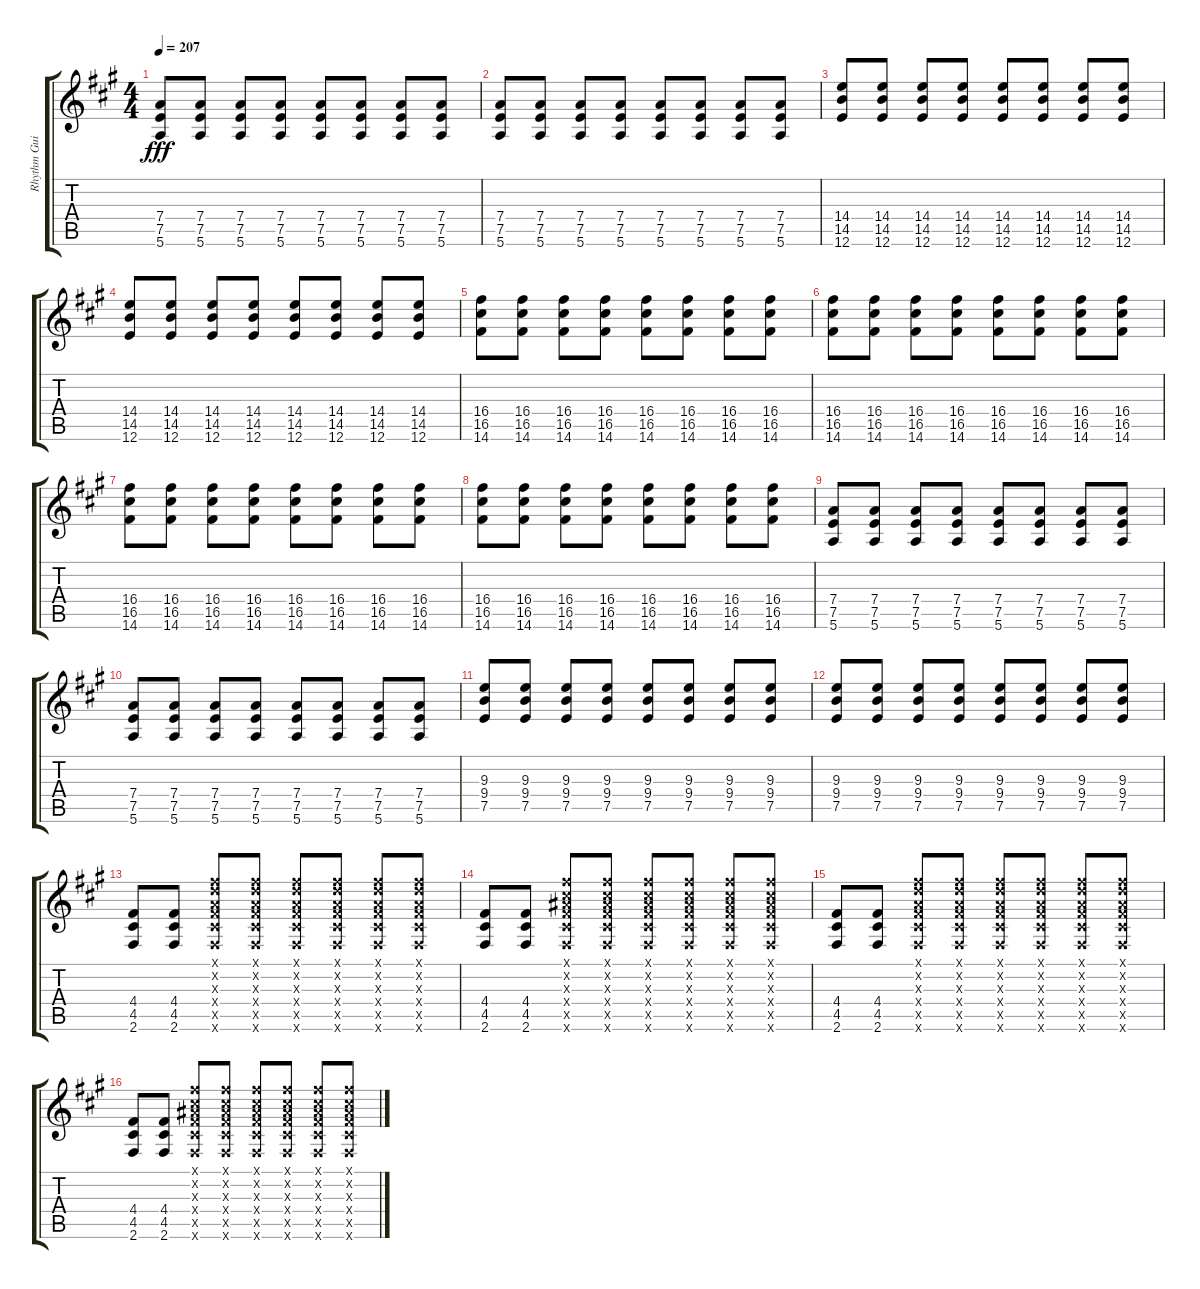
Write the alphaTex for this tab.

\track ("Rhythm Guitar" "Rhythm Gui") {instrument overdrivenguitar}
\staff {score tabs}
\tuning (E4 B3 G3 D3 A2 E2) {hide}
\ts (4 4)
\tempo 207
\clef g2
\ks a
(7.4 7.5 5.6).8{dy fff} (7.4 7.5 5.6).8 (7.4 7.5 5.6).8 (7.4 7.5 5.6).8 (7.4 7.5 5.6).8 (7.4 7.5 5.6).8 (7.4 7.5 5.6).8 (7.4 7.5 5.6).8 |
(7.4 7.5 5.6).8 (7.4 7.5 5.6).8 (7.4 7.5 5.6).8 (7.4 7.5 5.6).8 (7.4 7.5 5.6).8 (7.4 7.5 5.6).8 (7.4 7.5 5.6).8 (7.4 7.5 5.6).8 |
(14.4 14.5 12.6).8 (14.4 14.5 12.6).8 (14.4 14.5 12.6).8 (14.4 14.5 12.6).8 (14.4 14.5 12.6).8 (14.4 14.5 12.6).8 (14.4 14.5 12.6).8 (14.4 14.5 12.6).8 |
(14.4 14.5 12.6).8 (14.4 14.5 12.6).8 (14.4 14.5 12.6).8 (14.4 14.5 12.6).8 (14.4 14.5 12.6).8 (14.4 14.5 12.6).8 (14.4 14.5 12.6).8 (14.4 14.5 12.6).8 |
(16.4 16.5 14.6).8 (16.4 16.5 14.6).8 (16.4 16.5 14.6).8 (16.4 16.5 14.6).8 (16.4 16.5 14.6).8 (16.4 16.5 14.6).8 (16.4 16.5 14.6).8 (16.4 16.5 14.6).8 |
(16.4 16.5 14.6).8 (16.4 16.5 14.6).8 (16.4 16.5 14.6).8 (16.4 16.5 14.6).8 (16.4 16.5 14.6).8 (16.4 16.5 14.6).8 (16.4 16.5 14.6).8 (16.4 16.5 14.6).8 |
(16.4 16.5 14.6).8 (16.4 16.5 14.6).8 (16.4 16.5 14.6).8 (16.4 16.5 14.6).8 (16.4 16.5 14.6).8 (16.4 16.5 14.6).8 (16.4 16.5 14.6).8 (16.4 16.5 14.6).8 |
(16.4 16.5 14.6).8 (16.4 16.5 14.6).8 (16.4 16.5 14.6).8 (16.4 16.5 14.6).8 (16.4 16.5 14.6).8 (16.4 16.5 14.6).8 (16.4 16.5 14.6).8 (16.4 16.5 14.6).8 |
(7.4 7.5 5.6).8 (7.4 7.5 5.6).8 (7.4 7.5 5.6).8 (7.4 7.5 5.6).8 (7.4 7.5 5.6).8 (7.4 7.5 5.6).8 (7.4 7.5 5.6).8 (7.4 7.5 5.6).8 |
(7.4 7.5 5.6).8 (7.4 7.5 5.6).8 (7.4 7.5 5.6).8 (7.4 7.5 5.6).8 (7.4 7.5 5.6).8 (7.4 7.5 5.6).8 (7.4 7.5 5.6).8 (7.4 7.5 5.6).8 |
(9.3 9.4 7.5).8 (9.3 9.4 7.5).8 (9.3 9.4 7.5).8 (9.3 9.4 7.5).8 (9.3 9.4 7.5).8 (9.3 9.4 7.5).8 (9.3 9.4 7.5).8 (9.3 9.4 7.5).8 |
(9.3 9.4 7.5).8 (9.3 9.4 7.5).8 (9.3 9.4 7.5).8 (9.3 9.4 7.5).8 (9.3 9.4 7.5).8 (9.3 9.4 7.5).8 (9.3 9.4 7.5).8 (9.3 9.4 7.5).8 |
(4.4 4.5 2.6).8 (4.4 4.5 2.6).8 (2.1{x} 3.2{x} 2.3{x} 4.4{x} 4.5{x} 2.6{x}).8 (2.1{x} 3.2{x} 2.3{x} 4.4{x} 4.5{x} 2.6{x}).8 (2.1{x} 3.2{x} 2.3{x} 4.4{x} 4.5{x} 2.6{x}).8 (2.1{x} 3.2{x} 2.3{x} 4.4{x} 4.5{x} 2.6{x}).8 (2.1{x} 3.2{x} 2.3{x} 4.4{x} 4.5{x} 2.6{x}).8 (2.1{x} 3.2{x} 2.3{x} 4.4{x} 4.5{x} 2.6{x}).8 |
(4.4 4.5 2.6).8 (4.4 4.5 2.6).8 (2.1{x} 2.2{x} 3.3{x} 4.4{x} 4.5{x} 2.6{x}).8 (2.1{x} 2.2{x} 3.3{x} 4.4{x} 4.5{x} 2.6{x}).8 (2.1{x} 2.2{x} 3.3{x} 4.4{x} 4.5{x} 2.6{x}).8 (2.1{x} 2.2{x} 3.3{x} 4.4{x} 4.5{x} 2.6{x}).8 (2.1{x} 2.2{x} 3.3{x} 4.4{x} 4.5{x} 2.6{x}).8 (2.1{x} 2.2{x} 3.3{x} 4.4{x} 4.5{x} 2.6{x}).8 |
(4.4 4.5 2.6).8 (4.4 4.5 2.6).8 (2.1{x} 3.2{x} 2.3{x} 4.4{x} 4.5{x} 2.6{x}).8 (2.1{x} 3.2{x} 2.3{x} 4.4{x} 4.5{x} 2.6{x}).8 (2.1{x} 3.2{x} 2.3{x} 4.4{x} 4.5{x} 2.6{x}).8 (2.1{x} 3.2{x} 2.3{x} 4.4{x} 4.5{x} 2.6{x}).8 (2.1{x} 3.2{x} 2.3{x} 4.4{x} 4.5{x} 2.6{x}).8 (2.1{x} 3.2{x} 2.3{x} 4.4{x} 4.5{x} 2.6{x}).8 |
(4.4 4.5 2.6).8 (4.4 4.5 2.6).8 (2.1{x} 2.2{x} 3.3{x} 4.4{x} 4.5{x} 2.6{x}).8 (2.1{x} 2.2{x} 3.3{x} 4.4{x} 4.5{x} 2.6{x}).8 (2.1{x} 2.2{x} 3.3{x} 4.4{x} 4.5{x} 2.6{x}).8 (2.1{x} 2.2{x} 3.3{x} 4.4{x} 4.5{x} 2.6{x}).8 (2.1{x} 2.2{x} 3.3{x} 4.4{x} 4.5{x} 2.6{x}).8 (2.1{x} 2.2{x} 3.3{x} 4.4{x} 4.5{x} 2.6{x}).8
